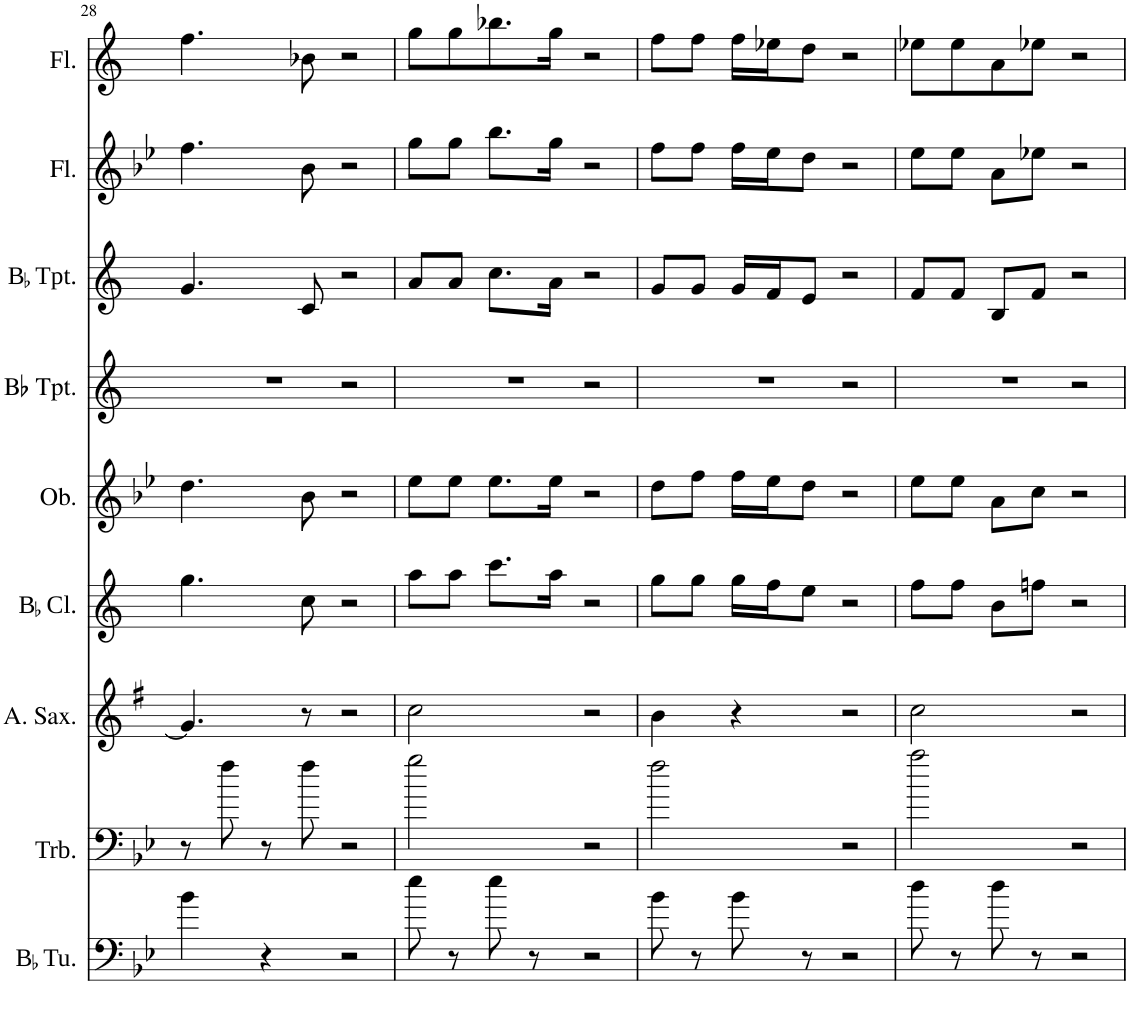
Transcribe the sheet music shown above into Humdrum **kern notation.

**kern	**kern	**kern	**kern	**kern	**kern	**kern	**kern	**kern
*part9	*part8	*part7	*part6	*part5	*part4	*part3	*part2	*part1
*staff9	*staff8	*staff7	*staff6	*staff5	*staff4	*staff3	*staff2	*staff1
*I"BaccidentalFlat Tuba	*I"Trombone	*I"Alto Saxophone	*I"BaccidentalFlat Clarinet	*I"Oboe	*I"Bb Trumpet	*I"BaccidentalFlat Trumpet	*I"Flute	*I"Flute
*I'BaccidentalFlat Tu.	*I'Trb.	*I'A. Sax.	*I'BaccidentalFlat Cl.	*I'Ob.	*I'Bb Tpt.	*I'BaccidentalFlat Tpt.	*I'Fl.	*I'Fl.
!!LO:PB:g=z
*clefF4	*clefF4	*clefG2	*clefG2	*clefG2	*clefG2	*clefG2	*clefG2	*clefG2
*	*	*Trd5c9	*Trd1c2	*	*Trd1c2	*Trd1c2	*	*
*k[b-e-]	*k[b-e-]	*k[f#]	*k[]	*k[b-e-]	*k[]	*k[]	*k[b-e-]	*k[]
*M2/4	*M2/4	*M2/4	*M2/4	*M2/4	*M2/4	*M2/4	*M2/4	*
=28	=28	=28	=28	=28	=28	=28	=28	=28
4b-\	8r	4.g/]	4.gg\	4.dd\	2r	4.g/	4.ff\	4.ff\
.	8ff\	.	.	.	.	.	.	.
4r	8r	.	.	.	.	.	.	.
.	8ff\	8r	8cc\	8b-\	.	8c/	8b-\	8b-X\
2r	2r	2r	2r	2r	2r	2r	2r	2r
=29	=29	=29	=29	=29	=29	=29	=29	=29
8ee-\	2gg\	2cc\	8aa\L	8ee-\L	2r	8a/L	8gg\L	8gg\L
8r	.	.	8aa\J	8ee-\J	.	8a/J	8gg\J	8gg\
8ee-\	.	.	8.ccc\L	8.ee-\L	.	8.cc\L	8.bb-\L	8.bb-X\
8r	.	.	.	.	.	.	.	.
.	.	.	16aa\Jk	16ee-\Jk	.	16a\Jk	16gg\Jk	16gg\Jk
2r	2r	2r	2r	2r	2r	2r	2r	2r
=30	=30	=30	=30	=30	=30	=30	=30	=30
8b-\	2ff\	4b\	8gg\L	8dd\L	2r	8g/L	8ff\L	8ff\L
8r	.	.	8gg\J	8ff\J	.	8g/J	8ff\J	8ff\J
8b-\	.	4r	16gg\LL	16ff\LL	.	16g/LL	16ff\LL	16ff\LL
.	.	.	16ff\J	16ee-\J	.	16f/J	16ee-\J	16ee-X\J
8r	.	.	8ee\J	8dd\J	.	8e/J	8dd\J	8dd\J
2r	2r	2r	2r	2r	2r	2r	2r	2r
=31	=31	=31	=31	=31	=31	=31	=31	=31
8dd\	2aa\	2cc\	8ff\L	8ee-\L	2r	8f/L	8ee-\L	8ee-X\L
8r	.	.	8ff\J	8ee-\J	.	8f/J	8ee-\J	8ee-\
8dd\	.	.	8b\L	8a\L	.	8B/L	8a\L	8a\
8r	.	.	8ffn\J	8cc\J	.	8f/J	8ee-X\J	8ee-X\J
2r	2r	2r	2r	2r	2r	2r	2r	2r
=	=	=	=	=	=	=	=	=
*-	*-	*-	*-	*-	*-	*-	*-	*-
